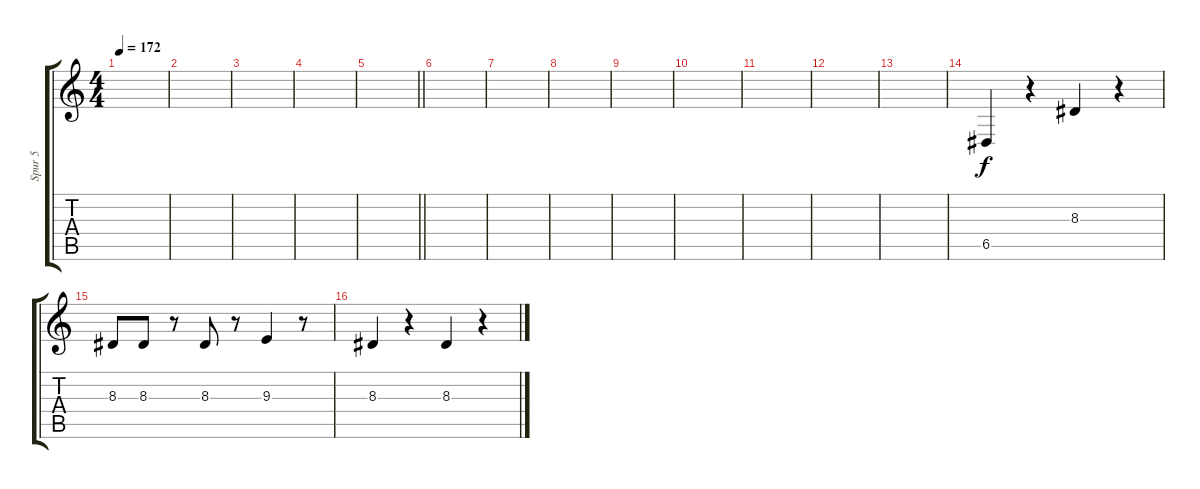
\track ("Spur 5" "Spur 5") {instrument trumpet}
\staff {score tabs}
\tuning (E4 B3 G3 D3 A2 E2) {hide}
\ts (4 4)
\tempo 172
\clef g2
\ks c
|
|
|
|
\barLineRight lightlight
|
|
|
|
|
|
|
|
|
6.5.4 r.4 8.3.4 r.4 |
8.3.8 8.3.8 r.8 8.3.8 r.8 9.3.4 r.8 |
8.3.4 r.4 8.3.4 r.4
